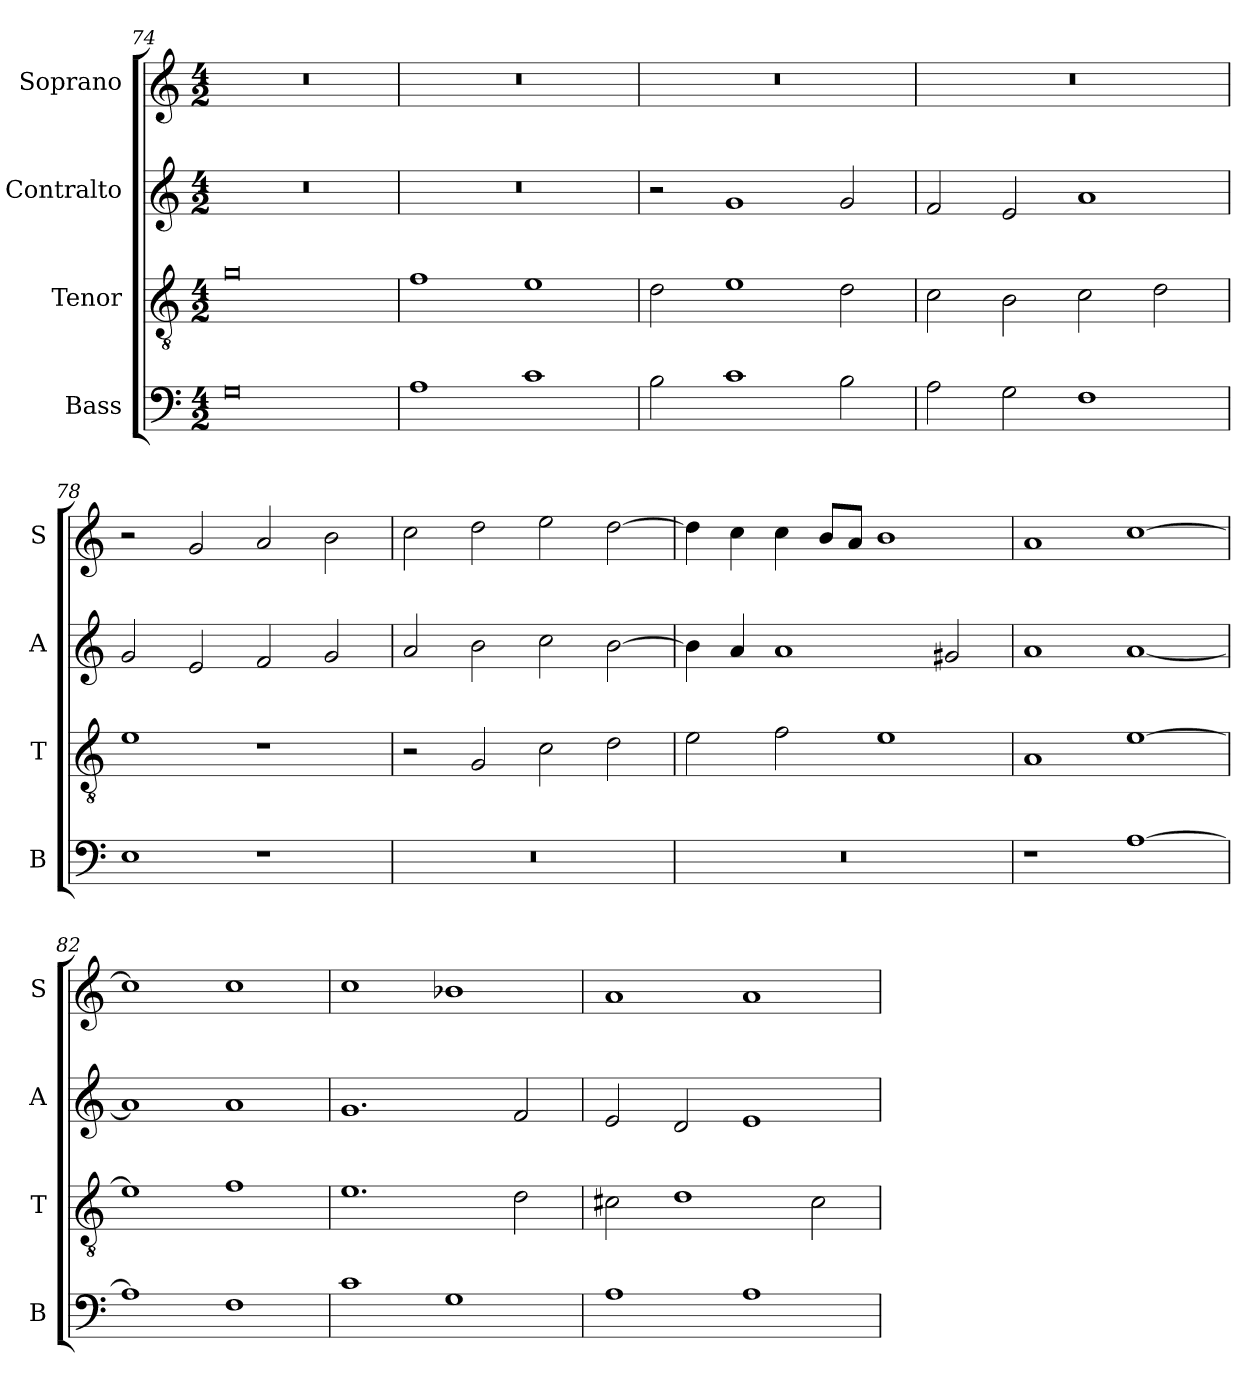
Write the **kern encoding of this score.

**kern	**kern	**kern	**kern
*part4	*part3	*part2	*part1
*staff4	*staff3	*staff2	*staff1
*I"Bass	*I"Tenor	*I"Contralto	*I"Soprano
*I'B	*I'T	*I'A	*I'S
*clefF4	*clefGv2	*clefG2	*clefG2
*k[]	*k[]	*k[]	*k[]
*C:ion	*C:ion	*C:ion	*C:ion
*M4/2	*M4/2	*M4/2	*M4/2
=74	=74	=74	=74
0G	0g	0r	0r
=75	=75	=75	=75
1A	1f	0r	0r
1c	1e	.	.
=76	=76	=76	=76
2B	2d	2r	0r
1c	1e	1g	.
2B	2d	2g	.
=77	=77	=77	=77
2A	2c	2f	0r
2G	2B	2e	.
1F	2c	1a	.
.	2d	.	.
=78	=78	=78	=78
1E	1e	2g	2r
.	.	2e	2g
1r	1r	2f	2a
.	.	2g	2b
=79	=79	=79	=79
0r	2r	2a	2cc
.	2G	2b	2dd
.	2c	2cc	2ee
.	2d	[2b	[2dd
=80	=80	=80	=80
0r	2e	4b]	4dd]
.	.	4a	4cc
.	2f	1a	4cc
.	.	.	8b/L
.	.	.	8a/J
.	1e	.	1b
.	.	2g#X	.
=81	=81	=81	=81
1r	1A	1a	1a
[1A	[1e	[1a	[1cc
=82	=82	=82	=82
1A]	1e]	1a]	1cc]
1F	1f	1a	1cc
=83	=83	=83	=83
1c	1.e	1.g	1cc
1G	.	.	1b-X
.	2d	2f	.
=84	=84	=84	=84
1A	2c#X	2e	1a
.	1d	2d	.
1A	.	1e	1a
.	2c#	.	.
=	=	=	=
*-	*-	*-	*-
